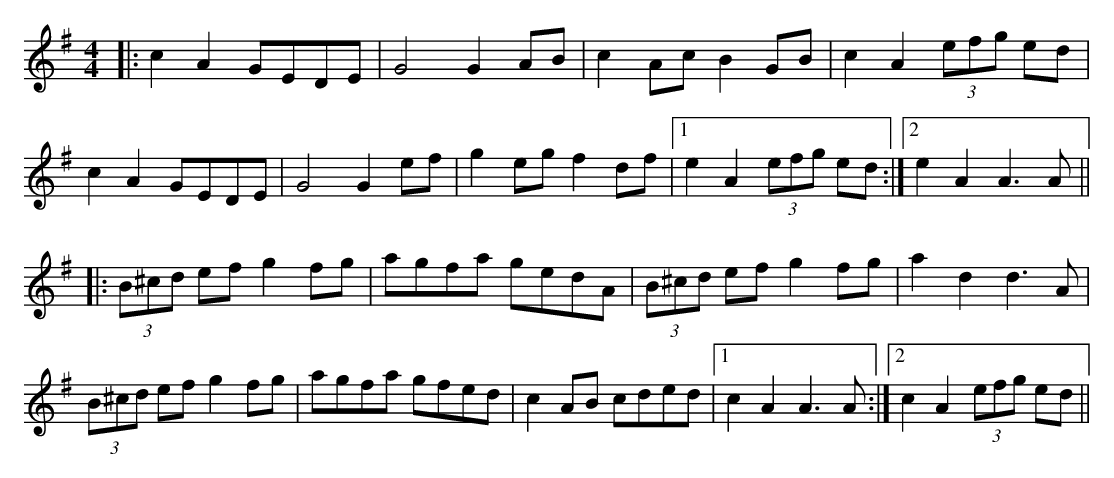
X:1
M:4/4
K:Ador
|:c2A2 GEDE|G4 G2AB|c2Ac B2GB|c2A2 (3efg ed|
c2A2 GEDE|G4 G2ef|g2eg f2df|1 e2A2 (3efg ed:|2 e2A2 A3A||
|:(3B^cd ef g2fg|agfa gedA|(3B^cd ef g2fg|a2d2 d3A|
(3B^cd ef g2fg|agfa gfed|c2AB cded|1 c2A2 A3A:|2 c2A2 (3efg ed||
